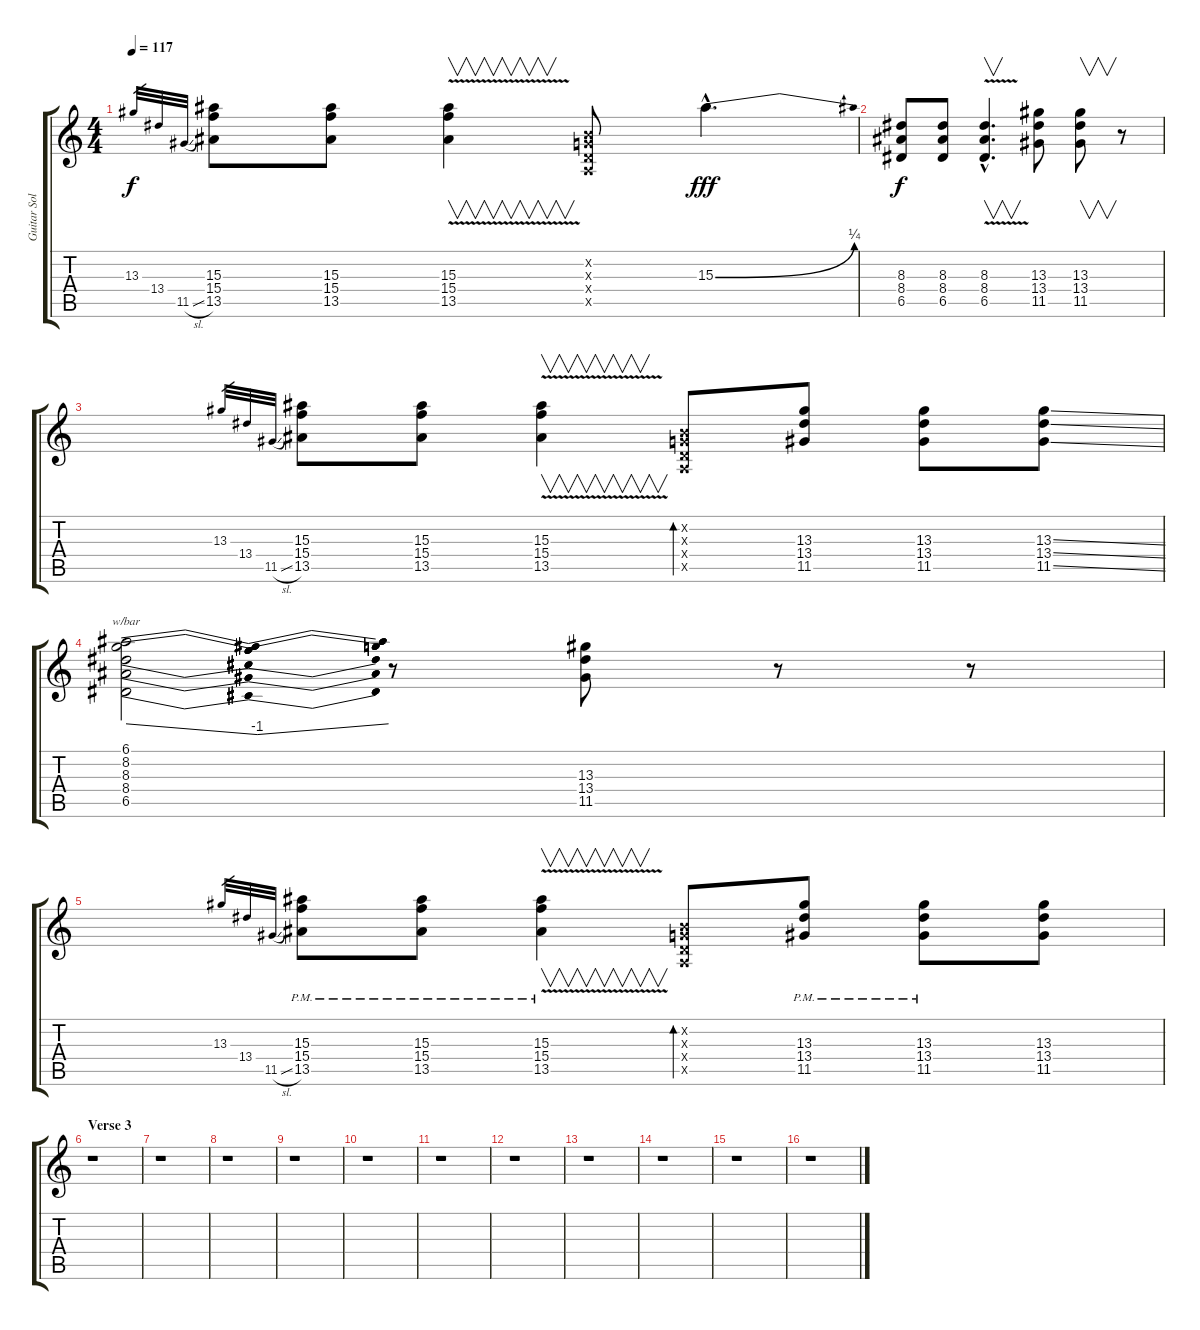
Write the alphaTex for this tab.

\track ("Guitar Solo (Wah Wah)" "Guitar Sol") {instrument distortionguitar}
\staff {score tabs}
\tuning (E4 B3 G3 D3 A2 E2) {hide}
\ts (4 4)
\tempo 117
\clef g2
\ks c
13.3.32{gr dy f} 13.4.32{gr} 11.5{sl}.32{gr} (15.3 15.4 13.5).8 (15.3 15.4 13.5).8 (15.3{v} 15.4{v} 13.5{v}).4{v} (0.2{x} 0.3{x} 0.4{x} 0.5{x}).8 15.3{be (bend 0 0 60 1) hac}.4{d dy fff} |
(8.3 8.4 6.5).8{dy f} (8.3 8.4 6.5).8 (8.3{hac} 8.4{v hac} 6.5{v hac}).4{v d} (13.3 13.4 11.5).8 (13.3 13.4 11.5).8{v} r.8 |
13.3.32{gr} 13.4.32{gr} 11.5{sl}.32{gr} (15.3 15.4 13.5).8 (15.3 15.4 13.5).8 (15.3{v} 15.4{v} 13.5{v}).4{v} (0.2{x} 0.3{x} 0.4{x} 0.5{x}).8{bd 60} (13.3 13.4 11.5).8 (13.3 13.4 11.5).8 (13.3{ss} 13.4{ss} 11.5{ss}).8 |
(6.1 8.2 8.3 8.4 6.5).2{tbe (dip default 0 0 30 -4 60 0)} r.8 (13.3 13.4 11.5).8 r.8 r.8 |
13.3.32{gr} 13.4.32{gr} 11.5{sl}.32{gr} (15.3{pm} 15.4{pm} 13.5{pm}).8 (15.3{pm} 15.4{pm} 13.5{pm}).8 (15.3{v pm} 15.4{v pm} 13.5{v pm}).4{v} (0.2{x} 0.3{x} 0.4{x} 0.5{x}).8{bd 60} (13.3{pm} 13.4{pm} 11.5{pm}).8 (13.3{pm} 13.4{pm} 11.5{pm}).8 (13.3 13.4 11.5).8 |
\section ("" "Verse 3")
r.1 |
r.1 |
r.1 |
r.1 |
r.1 |
r.1 |
r.1 |
r.1 |
r.1 |
r.1 |
r.1
